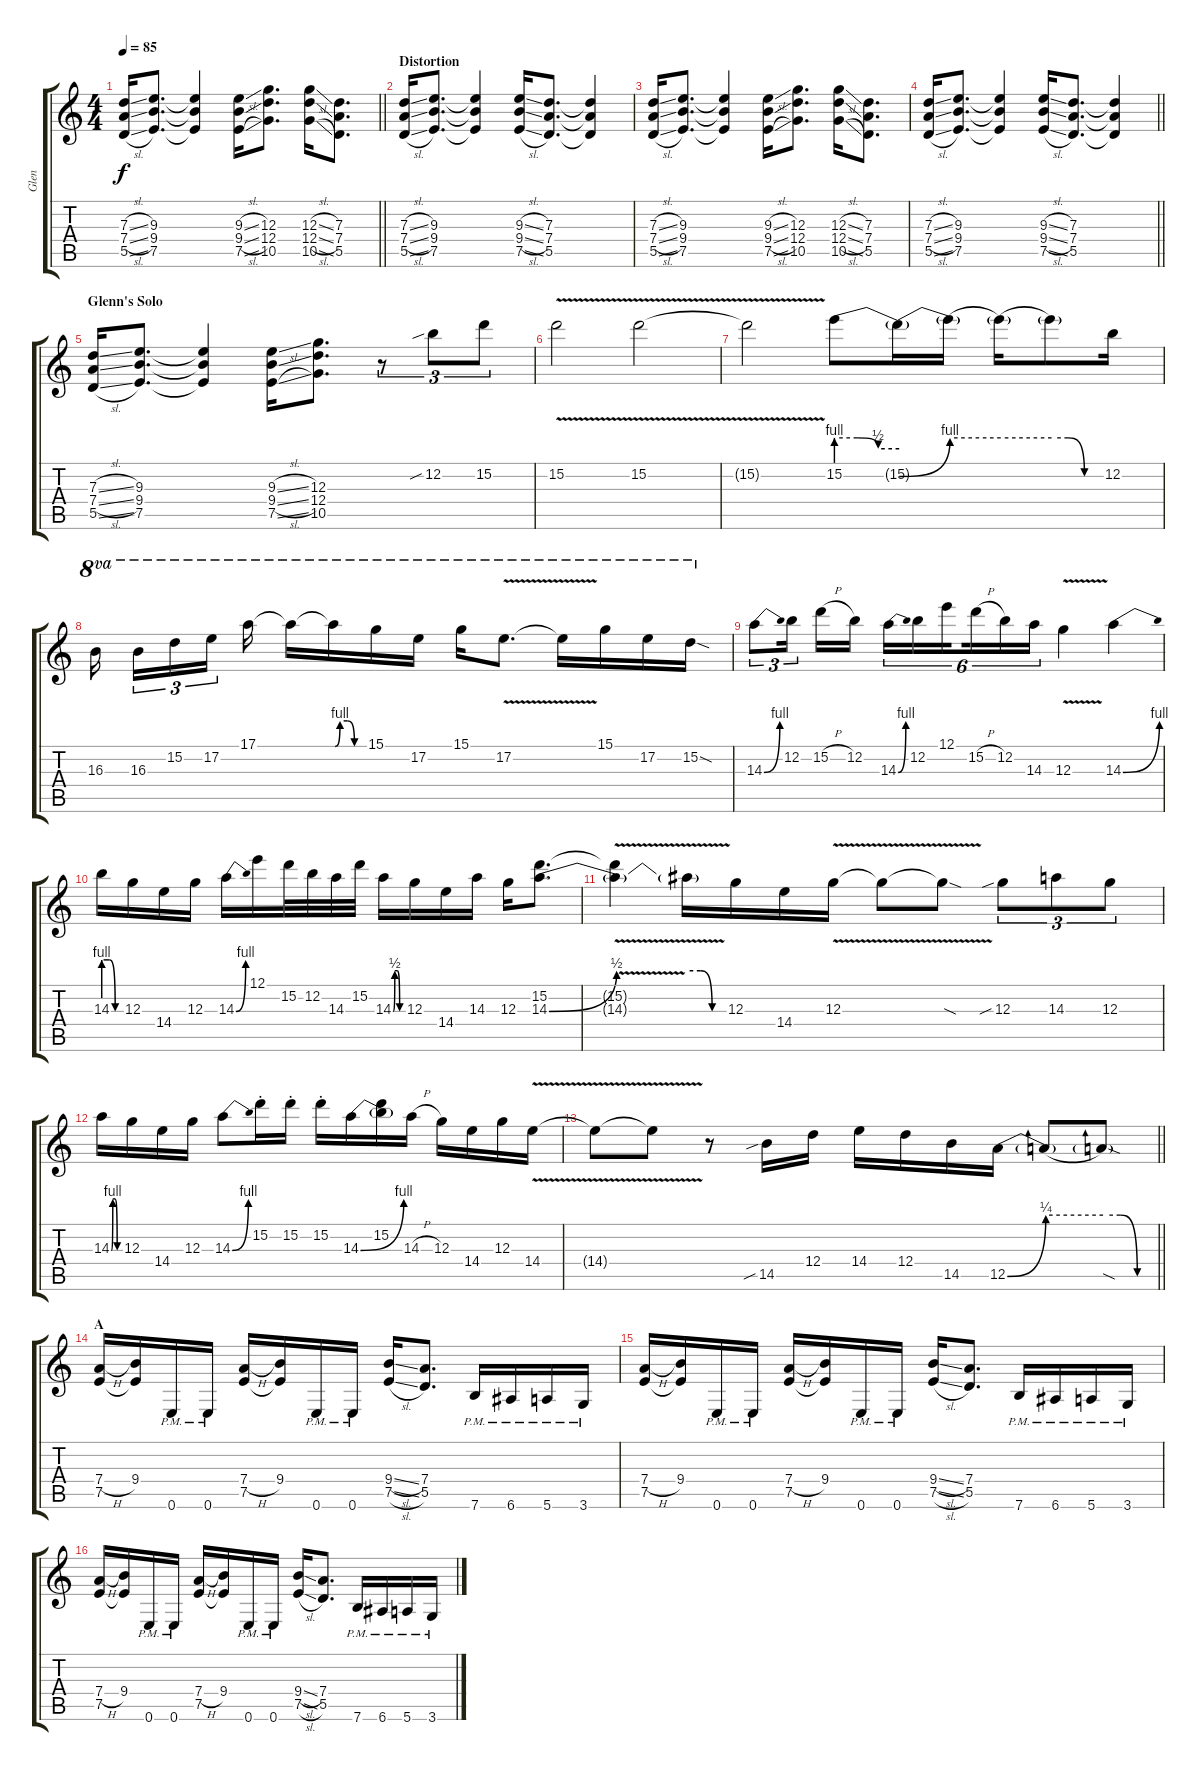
\track ("Glen" "Glen") {instrument distortionguitar}
\staff {score tabs}
\tuning (E4 B3 G3 D3 A2 E2) {hide}
\ts (4 4)
\tempo 85
\clef g2
\barLineRight lightlight
\ks c
(7.3{sl} 7.4{sl} 5.5{sl}).16{dy f} (9.3 9.4 7.5).8{d} (9.3{t} 9.4{t} 7.5{t}).4 (9.3{sl} 9.4{sl} 7.5{sl}).16 (12.3 12.4 10.5).8{d} (12.3{sl} 12.4{sl} 10.5{sl}).16 (7.3 7.4 5.5).8{d} |
\section ("" "Distortion")
(7.3{sl} 7.4{sl} 5.5{sl}).16{instrument distortionguitar} (9.3 9.4 7.5).8{d} (9.3{t} 9.4{t} 7.5{t}).4 (9.3{sl} 9.4{sl} 7.5{sl}).16 (7.3 7.4 5.5).8{d} (7.3{t} 7.4{t} 5.5{t}).4 |
(7.3{sl} 7.4{sl} 5.5{sl}).16 (9.3 9.4 7.5).8{d} (9.3{t} 9.4{t} 7.5{t}).4 (9.3{sl} 9.4{sl} 7.5{sl}).16 (12.3 12.4 10.5).8{d} (12.3{sl} 12.4{sl} 10.5{sl}).16 (7.3 7.4 5.5).8{d} |
\barLineRight lightlight
(7.3{sl} 7.4{sl} 5.5{sl}).16 (9.3 9.4 7.5).8{d} (9.3{t} 9.4{t} 7.5{t}).4 (9.3{sl} 9.4{sl} 7.5{sl}).16 (7.3 7.4 5.5).8{d} (7.3{t} 7.4{t} 5.5{t}).4 |
\section ("" "Glenn's Solo")
(7.3{sl} 7.4{sl} 5.5{sl}).16 (9.3 9.4 7.5).8{d} (9.3{t} 9.4{t} 7.5{t}).4 (9.3{sl} 9.4{sl} 7.5{sl}).16 (12.3 12.4 10.5).8{d} r.8{tu (3 2)} 12.2{sib}.8{tu (3 2) instrument distortionguitar} 15.2.8{tu (3 2)} |
15.2{v}.2 15.2{v}.2 |
15.2{v t}.2 15.2{be (custom 0 4 20 4 40 2 60 2)}.8 15.2{be (bend 0 0 60 4) t}.16 15.2{be (hold 0 4 60 4) t}.16 15.2{be (hold 0 4 60 4) t}.16 15.2{be (custom 0 4 20 4 40 0 60 0) t}.8 12.2.16 |
16.3.16{ot 8va beam splitsecondary} 16.3.16{tu (3 2) ot 8va} 15.2.16{tu (3 2) ot 8va} 17.2.16{tu (3 2) ot 8va beam splitsecondary} 17.1.16{ot 8va} 17.1{t}.16{ot 8va} 17.1{be (custom 0 0 10 4 25 4 40 0 60 0) t}.16{ot 8va} 15.1.16{ot 8va} 17.2.16{ot 8va} 15.1.16{ot 8va} 17.2{v}.8{d ot 8va} 17.2{v t}.16{ot 8va} 15.1.16{ot 8va} 17.2.16{ot 8va} 15.2{sod}.16{ot 8va} |
14.3{be (bend 0 0 60 4)}.8{tu (3 2)} 12.2.16{tu (3 2) beam splitsecondary} 15.2{h}.16 12.2.16 14.3{be (bend 0 0 60 4)}.16{tu (6 4)} 12.2.16{tu (6 4)} 12.1.16{tu (6 4) beam splitsecondary} 15.2{h}.16{tu (6 4)} 12.2.16{tu (6 4)} 14.3.16{tu (6 4)} 12.3{v}.4 14.3{be (bend 0 0 60 4)}.4 |
14.3{be (custom 0 4 20 4 40 0 60 0)}.16 12.3.16 14.4.16 12.3.16 14.3{be (bend 0 0 60 4)}.16 12.1.16 15.2.32 12.2.32 14.3.32 15.2.32 14.3{be (custom 0 0 10 2 25 2 40 0 60 0)}.16 12.3.16 14.4.16 14.3.16 12.3.16 (15.2 14.3{be (bend 0 0 60 2)}).8{d} |
(15.2{v t} 14.3{v t}).4 14.3{be (custom 0 2 20 2 40 0 60 0) t}.16 12.3.16 14.4.16 12.3{v}.16 12.3{v t}.8 12.3{sod t}.8 12.3{sib}.8{tu (3 2)} 14.3.8{tu (3 2)} 12.3.8{tu (3 2)} |
14.3{be (custom 0 0 10 4 25 4 40 0 60 0)}.16 12.3.16 14.4.16 12.3.16 14.3{be (bend 0 0 60 4)}.8 15.2{st}.16 15.2{st}.16 15.2{st}.16 14.3{be (bend 0 0 60 4)}.16 (15.2 14.3{t}).16 14.3{h}.16 12.3.16 14.4.16 12.3.16 14.4{v}.16 |
\barLineRight lightlight
14.4{v t}.8 14.4{v t}.8 r.8 14.5{sib}.16 12.4.16 14.4.16 12.4.16 14.5.16 12.5{be (bend 0 0 60 1)}.16 12.5{be (hold 0 1 60 1) t}.8 12.5{be (custom 0 1 20 1 40 0 60 0) sod t}.8 |
\section ("" "A")
(7.4{h} 7.5).16{instrument distortionguitar} (9.4 7.5{t}).16 0.6{pm}.16 0.6{pm}.16 (7.4{h} 7.5).16 (9.4 7.5{t}).16 0.6{pm}.16 0.6{pm}.16 (9.4{sl} 7.5{sl}).16 (7.4 5.5).8{d} 7.6{pm}.16 6.6{pm}.16 5.6{pm}.16 3.6{pm}.16 |
(7.4{h} 7.5).16 (9.4 7.5{t}).16 0.6{pm}.16 0.6{pm}.16 (7.4{h} 7.5).16 (9.4 7.5{t}).16 0.6{pm}.16 0.6{pm}.16 (9.4{sl} 7.5{sl}).16 (7.4 5.5).8{d} 7.6{pm}.16 6.6{pm}.16 5.6{pm}.16 3.6{pm}.16 |
(7.4{h} 7.5).16 (9.4 7.5{t}).16 0.6{pm}.16 0.6{pm}.16 (7.4{h} 7.5).16 (9.4 7.5{t}).16 0.6{pm}.16 0.6{pm}.16 (9.4{sl} 7.5{sl}).16 (7.4 5.5).8{d} 7.6{pm}.16 6.6{pm}.16 5.6{pm}.16 3.6{pm}.16
